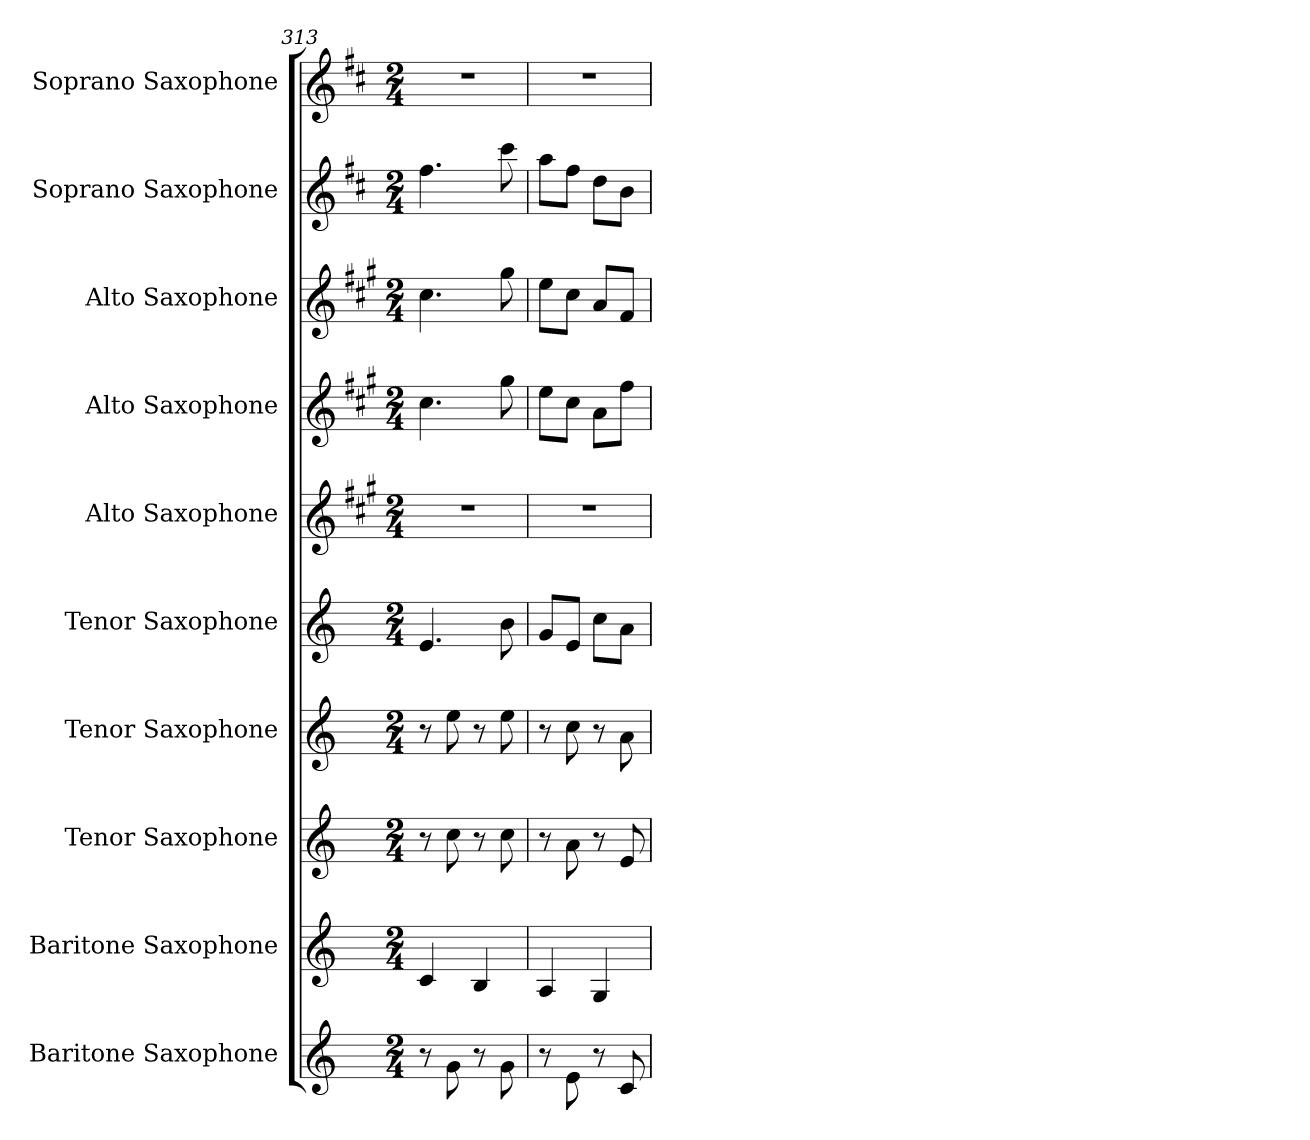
**kern	**kern	**kern	**kern	**kern	**kern	**kern	**kern	**kern	**kern
*part10	*part9	*part8	*part7	*part6	*part5	*part4	*part3	*part2	*part1
*staff10	*staff9	*staff8	*staff7	*staff6	*staff5	*staff4	*staff3	*staff2	*staff1
*I"Baritone Saxophone	*I"Baritone Saxophone	*I"Tenor Saxophone	*I"Tenor Saxophone	*I"Tenor Saxophone	*I"Alto Saxophone	*I"Alto Saxophone	*I"Alto Saxophone	*I"Soprano Saxophone	*I"Soprano Saxophone
*I'Bar. Sax.	*I'Bar. Sax.	*I'T. Sax.	*I'T. Sax.	*I'T. Sax.	*I'A. Sax.	*I'A. Sax.	*I'A. Sax.	*I'S. Sax.	*I'S. Sax.
*clefG2	*clefG2	*clefG2	*clefG2	*clefG2	*clefG2	*clefG2	*clefG2	*clefG2	*clefG2
*ITrd12c21	*ITrd12c21	*ITrd8c14	*ITrd8c14	*ITrd8c14	*ITrd5c9	*ITrd5c9	*ITrd5c9	*ITrd1c2	*ITrd1c2
*k[]	*k[]	*k[]	*k[]	*k[]	*k[]	*k[]	*k[]	*k[]	*k[]
*M2/4	*M2/4	*M2/4	*M2/4	*M2/4	*M2/4	*M2/4	*M2/4	*M2/4	*M2/4
=313	=313	=313	=313	=313	=313	=313	=313	=313	=313
8r	4C/	8r	8r	4.E/	2r	4.e\	4.e\	4.ee\	2r
8G\	.	8c\	8e\	.	.	.	.	.	.
8r	4BB/	8r	8r	.	.	.	.	.	.
8G\	.	8c\	8e\	8B\	.	8b\	8b\	8bb\	.
=314	=314	=314	=314	=314	=314	=314	=314	=314	=314
8r	4AA/	8r	8r	8G/L	2r	8g\L	8g\L	8gg\L	2r
8E\	.	8A\	8c\	8E/J	.	8e\J	8e\J	8ee\J	.
8r	4GG/	8r	8r	8c\L	.	8c\L	8c/L	8cc\L	.
8C/	.	8E/	8A\	8A\J	.	8a\J	8A/J	8a\J	.
=	=	=	=	=	=	=	=	=	=
*-	*-	*-	*-	*-	*-	*-	*-	*-	*-
